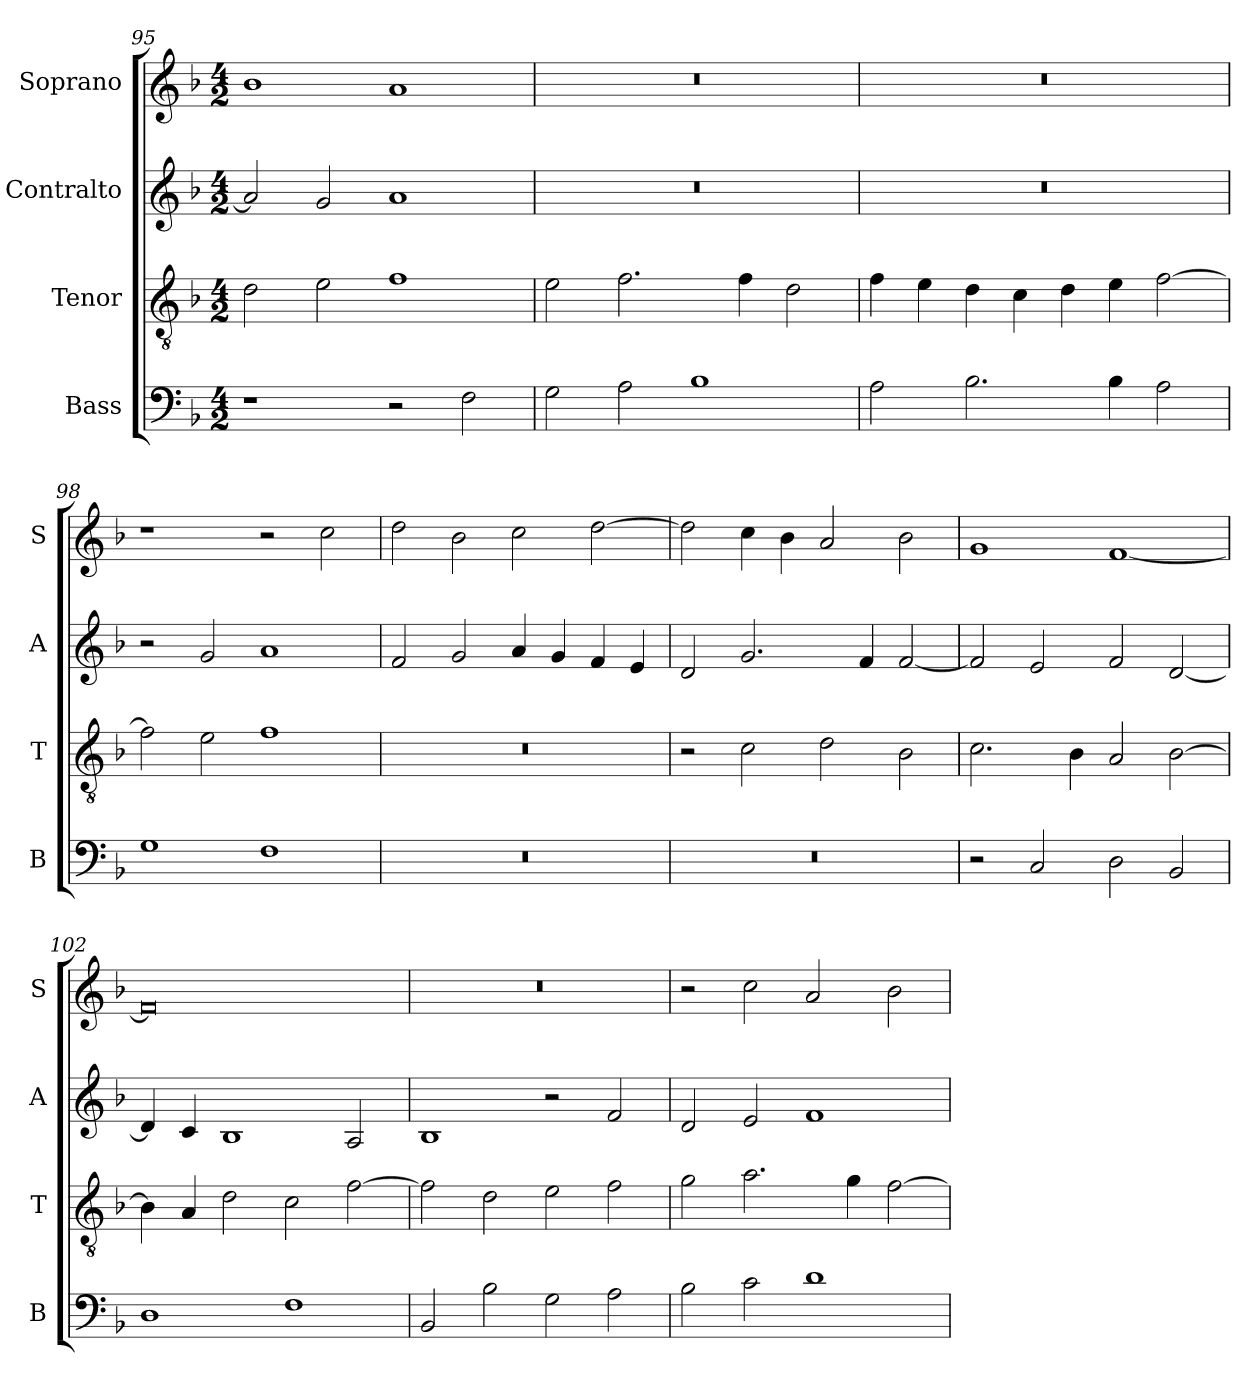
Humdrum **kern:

**kern	**kern	**kern	**kern
*part4	*part3	*part2	*part1
*staff4	*staff3	*staff2	*staff1
*I"Bass	*I"Tenor	*I"Contralto	*I"Soprano
*I'B	*I'T	*I'A	*I'S
*clefF4	*clefGv2	*clefG2	*clefG2
*k[b-]	*k[b-]	*k[b-]	*k[b-]
*F:ion	*F:ion	*F:ion	*F:ion
*M4/2	*M4/2	*M4/2	*M4/2
=95	=95	=95	=95
1r	2d	2a]	1b-
.	2e	2g	.
2r	1f	1a	1a
2F	.	.	.
=96	=96	=96	=96
2G	2e	0r	0r
2A	2.f	.	.
1B-	.	.	.
.	4f	.	.
.	2d	.	.
=97	=97	=97	=97
2A	4f	0r	0r
.	4e	.	.
2.B-	4d	.	.
.	4c	.	.
.	4d	.	.
4B-	4e	.	.
2A	[2f	.	.
=98	=98	=98	=98
1G	2f]	2r	1r
.	2e	2g	.
1F	1f	1a	2r
.	.	.	2cc
=99	=99	=99	=99
0r	0r	2f	2dd
.	.	2g	2b-
.	.	4a	2cc
.	.	4g	.
.	.	4f	[2dd
.	.	4e	.
=100	=100	=100	=100
0r	2r	2d	2dd]
.	2c	2.g	4cc
.	.	.	4b-
.	2d	.	2a
.	.	4f	.
.	2B-	[2f	2b-
=101	=101	=101	=101
2r	2.c	2f]	1g
2C	.	2e	.
.	4B-	.	.
2D	2A	2f	[1f
2BB-	[2B-	[2d	.
=102	=102	=102	=102
1D	4B-]	4d]	0f]
.	4A	4c	.
.	2d	1B-	.
1F	2c	.	.
.	[2f	2A	.
=103	=103	=103	=103
2BB-	2f]	1B-	0r
2B-	2d	.	.
2G	2e	2r	.
2A	2f	2f	.
=104	=104	=104	=104
2B-	2g	2d	2r
2c	2.a	2e	2cc
1d	.	1f	2a
.	4g	.	.
.	[2f	.	2b-
=	=	=	=
*-	*-	*-	*-
